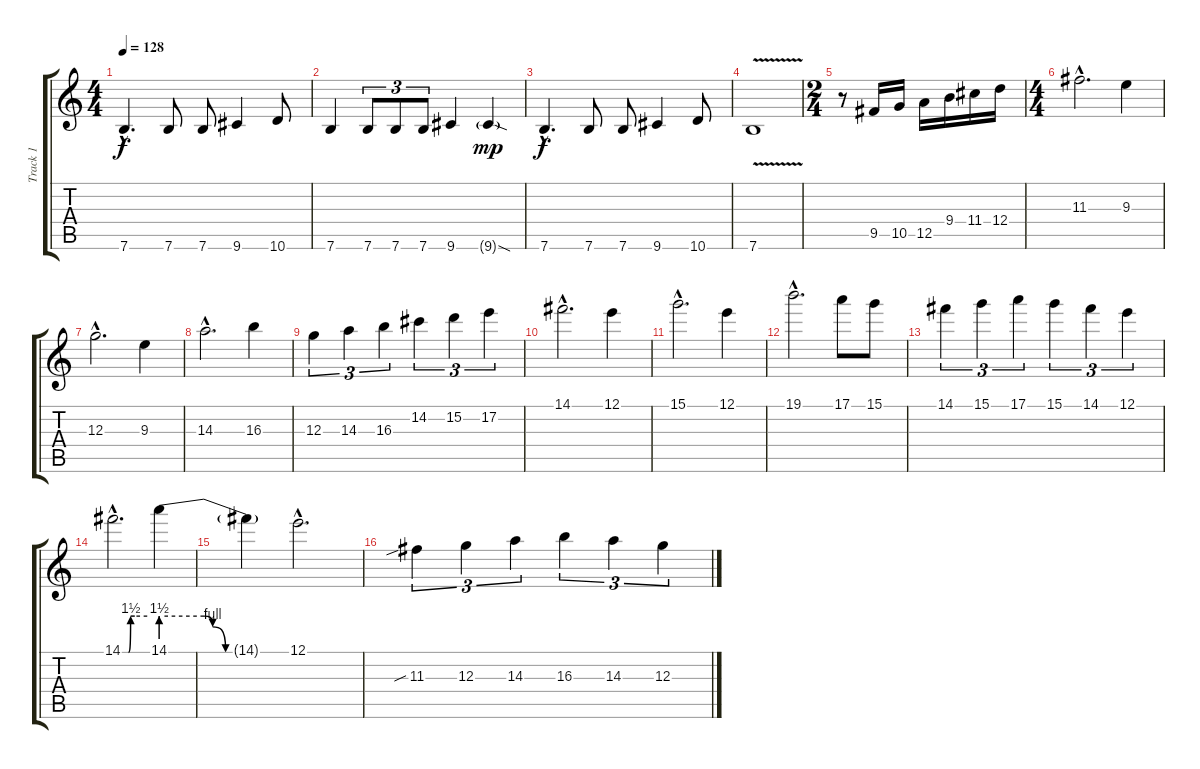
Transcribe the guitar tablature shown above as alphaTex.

\track ("Track 1" "Track 1") {instrument overdrivenguitar}
\staff {score tabs}
\tuning (E4 B3 G3 D3 A2 E2) {hide}
\ts (4 4)
\tempo 128
\clef g2
\ks c
7.6{hac}.4{d dy f} 7.6.8 7.6.8 9.6.4 10.6.8 |
7.6.4 7.6.8{tu (3 2)} 7.6.8{tu (3 2)} 7.6.8{tu (3 2)} 9.6.4 9.6{sod g}.4{dy mp} |
7.6{hac}.4{d dy f} 7.6.8 7.6.8 9.6.4 10.6.8 |
7.6{v}.1 |
\ts (2 4)
r.8 9.5.16 10.5.16 12.5.16 9.4.16 11.4.16 12.4.16 |
\ts (4 4)
11.3{hac}.2{d} 9.3.4 |
12.3{hac}.2{d} 9.3.4 |
14.3{hac}.2{d} 16.3.4 |
12.3.4{tu (3 2)} 14.3.4{tu (3 2)} 16.3.4{tu (3 2)} 14.2.4{tu (3 2)} 15.2.4{tu (3 2)} 17.2.4{tu (3 2)} |
14.1{hac}.2{d} 12.1.4 |
15.1{hac}.2{d} 12.1.4 |
19.1{hac}.2{d} 17.1.8 15.1.8 |
14.1.4{tu (3 2)} 15.1.4{tu (3 2)} 17.1.4{tu (3 2)} 15.1.4{tu (3 2)} 14.1.4{tu (3 2)} 12.1.4{tu (3 2)} |
14.1{be (custom 0 0 5 0 15 0 20 6 30 6 60 6) hac}.2{d} 14.1{be (custom 0 6 20 6 24 4 30 0 35 0 60 0)}.4 |
14.1{t}.4 12.1{hac}.2{d} |
11.3{sib}.4{tu (3 2)} 12.3.4{tu (3 2)} 14.3.4{tu (3 2)} 16.3.4{tu (3 2)} 14.3.4{tu (3 2)} 12.3.4{tu (3 2)}
